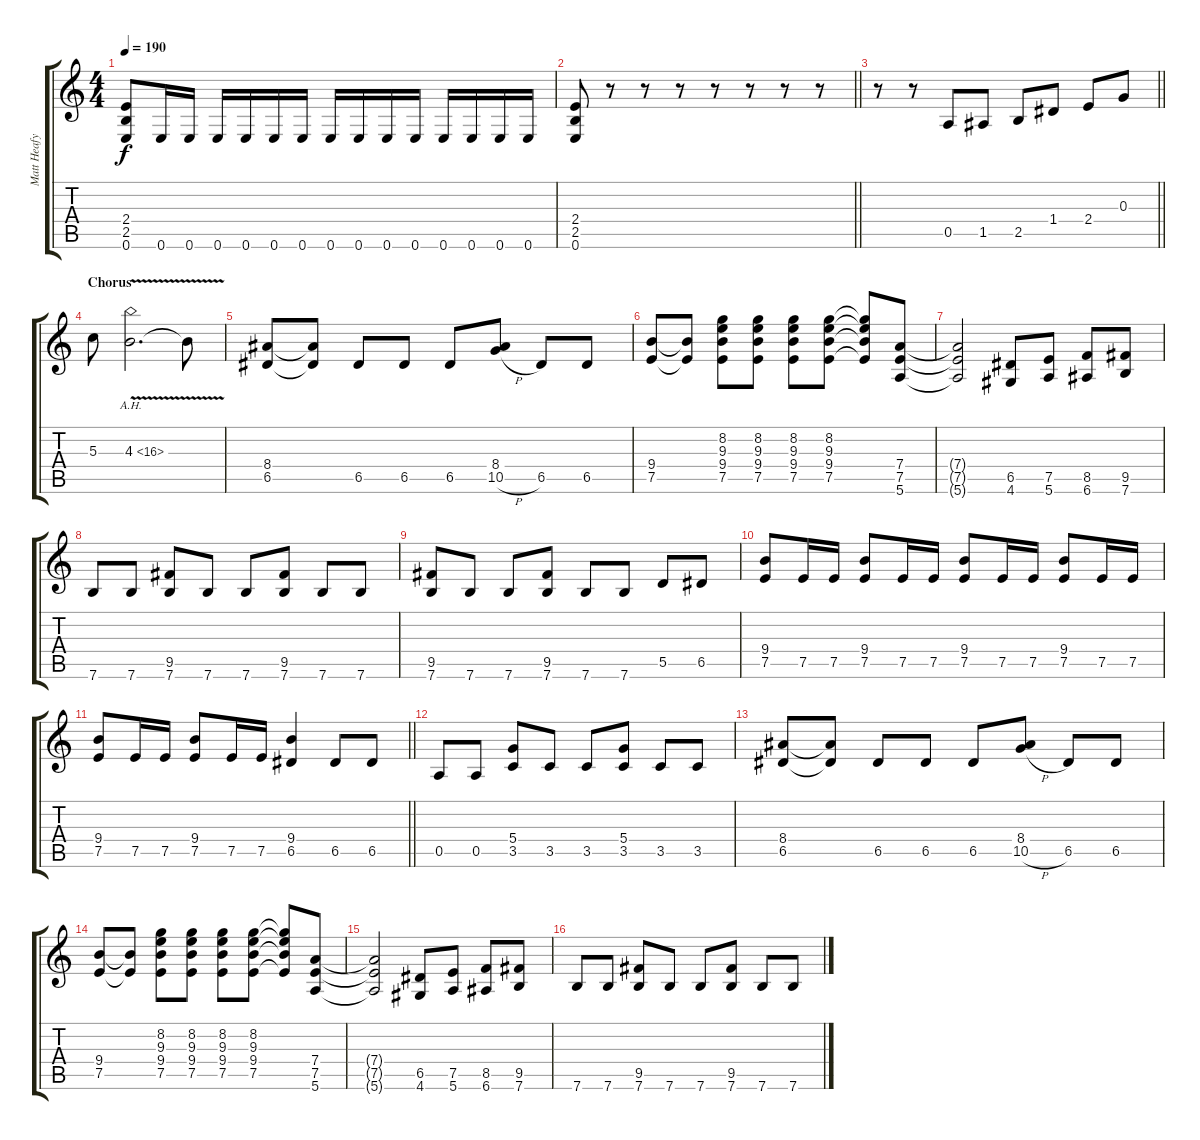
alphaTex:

\track ("Matt Heafy" "Matt Heafy") {instrument distortionguitar}
\staff {score tabs}
\tuning (E4 B3 G3 D3 A2 E2) {hide}
\ts (4 4)
\tempo 190
\clef g2
\ks c
(2.4{t} 2.5{t} 0.6{t}).8{dy f} 0.6.16 0.6.16 0.6.16 0.6.16 0.6.16 0.6.16 0.6.16 0.6.16 0.6.16 0.6.16 0.6.16 0.6.16 0.6.16 0.6.16 |
\barLineRight lightlight
(2.4 2.5 0.6).8 r.8 r.8 r.8 r.8 r.8 r.8 r.8 |
\barLineRight lightlight
r.8 r.8 0.5.8 1.5.8 2.5.8 1.4.8 2.4.8 0.3.8 |
\section ("" "Chorus")
5.3.8 4.3{ah 12 v}.2{d} 4.3{t}.8 |
(8.4 6.5).8 (8.4{t} 6.5{t}).8 6.5.8 6.5.8 6.5.8 (8.4 10.5{h}).8 6.5.8 6.5.8 |
(9.4 7.5).8 (9.4{t} 7.5{t}).8 (8.2 9.3 9.4 7.5).8 (8.2 9.3 9.4 7.5).8 (8.2 9.3 9.4 7.5).8 (8.2 9.3 9.4 7.5).8 (8.2{t} 9.3{t} 9.4{t} 7.5{t}).8 (7.4 7.5 5.6).8 |
(7.4{t} 7.5{t} 5.6{t}).2 (6.5 4.6).8 (7.5 5.6).8 (8.5 6.6).8 (9.5 7.6).8 |
7.6.8 7.6.8 (9.5 7.6).8 7.6.8 7.6.8 (9.5 7.6).8 7.6.8 7.6.8 |
(9.5 7.6).8 7.6.8 7.6.8 (9.5 7.6).8 7.6.8 7.6.8 5.5.8 6.5.8 |
(9.4 7.5).8 7.5.16 7.5.16 (9.4 7.5).8 7.5.16 7.5.16 (9.4 7.5).8 7.5.16 7.5.16 (9.4 7.5).8 7.5.16 7.5.16 |
\barLineRight lightlight
(9.4 7.5).8 7.5.16 7.5.16 (9.4 7.5).8 7.5.16 7.5.16 (9.4 6.5).4 6.5.8 6.5.8 |
0.5.8 0.5.8 (5.4 3.5).8 3.5.8 3.5.8 (5.4 3.5).8 3.5.8 3.5.8 |
(8.4 6.5).8 (8.4{t} 6.5{t}).8 6.5.8 6.5.8 6.5.8 (8.4 10.5{h}).8 6.5.8 6.5.8 |
(9.4 7.5).8 (9.4{t} 7.5{t}).8 (8.2 9.3 9.4 7.5).8 (8.2 9.3 9.4 7.5).8 (8.2 9.3 9.4 7.5).8 (8.2 9.3 9.4 7.5).8 (8.2{t} 9.3{t} 9.4{t} 7.5{t}).8 (7.4 7.5 5.6).8 |
(7.4{t} 7.5{t} 5.6{t}).2 (6.5 4.6).8 (7.5 5.6).8 (8.5 6.6).8 (9.5 7.6).8 |
7.6.8 7.6.8 (9.5 7.6).8 7.6.8 7.6.8 (9.5 7.6).8 7.6.8 7.6.8
